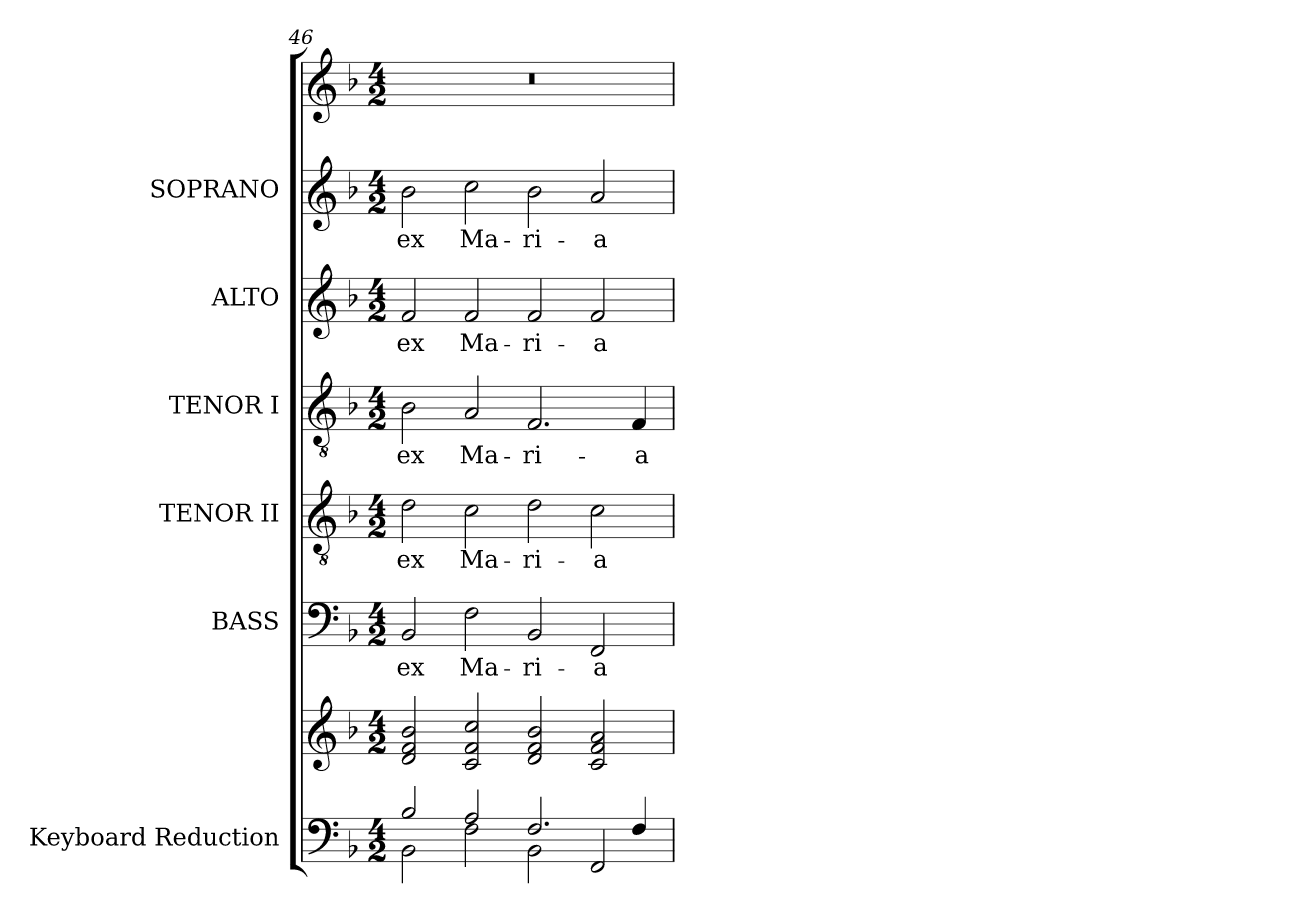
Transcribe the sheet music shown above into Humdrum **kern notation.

**kern	**kern	**kern	**text	**kern	**text	**kern	**text	**kern	**text	**kern	**text	**kern
*part7	*part7	*part6	*part6	*part5	*part5	*part4	*part4	*part3	*part3	*part2	*part2	*part1
*staff8	*staff7	*staff6	*staff6	*staff5	*staff5	*staff4	*staff4	*staff3	*staff3	*staff2	*staff2	*staff1
*I"Keyboard Reduction	*	*I"BASS	*	*I"TENOR II	*	*I"TENOR I	*	*I"ALTO	*	*I"SOPRANO	*	*
*I'Reduc.	*	*I'B.	*	*I'T. II	*	*I'T. I	*	*I'A.	*	*I'S.	*	*
!!LO:PB:g=z
*clefF4	*clefG2	*clefF4	*	*clefGv2	*	*clefGv2	*	*clefG2	*	*clefG2	*	*clefG2
*	*	*	*	*ITrd7c12	*	*ITrd7c12	*	*	*	*	*	*
*k[b-]	*k[b-]	*k[b-]	*	*k[b-]	*	*k[b-]	*	*k[b-]	*	*k[b-]	*	*k[b-]
*F:	*F:	*F:	*	*F:	*	*F:	*	*F:	*	*F:	*	*F:
*M4/2	*M4/2	*M4/2	*	*M4/2	*	*M4/2	*	*M4/2	*	*M4/2	*	*M4/2
=46	=46	=46	=46	=46	=46	=46	=46	=46	=46	=46	=46	=46
*^	*	*	*	*	*	*	*	*	*	*	*	*
!	!	!	!	!LO:LY:b:color=#000000	!	!	!	!	!	!	!	!	!
!	!	!	!	!	!	!LO:LY:b:color=#000000	!	!	!	!	!	!	!
!	!	!	!	!	!	!	!	!LO:LY:b:color=#000000	!	!	!	!	!
!	!	!	!	!	!	!	!	!	!	!LO:LY:b:color=#000000	!	!	!
!	!	!	!	!	!	!	!	!	!	!	!	!LO:LY:b:color=#000000	!LO:N:vis=1
2B-i/	2BB-i\	2di/ 2fi 2b-i	2BB-i/	ex	2Di\	ex	2BB-i\	ex	2fi/	ex	2b-i\	ex	0r
!	!	!	!	!LO:LY:b:color=#000000	!	!	!	!	!	!	!	!	!
!	!	!	!	!	!	!LO:LY:b:color=#000000	!	!	!	!	!	!	!
!	!	!	!	!	!	!	!	!LO:LY:b:color=#000000	!	!	!	!	!
!	!	!	!	!	!	!	!	!	!	!LO:LY:b:color=#000000	!	!	!
!	!	!	!	!	!	!	!	!	!	!	!	!LO:LY:b:color=#000000	!
2Ai/	2Fi\	2ci/ 2fi 2cci	2Fi\	Ma-	2Ci\	Ma-	2AAi/	Ma-	2fi/	Ma-	2cci\	Ma-	.
!	!	!	!	!LO:LY:b:color=#000000	!	!	!	!	!	!	!	!	!
!	!	!	!	!	!	!LO:LY:b:color=#000000	!	!	!	!	!	!	!
!	!	!	!	!	!	!	!	!LO:LY:b:color=#000000	!	!	!	!	!
!	!	!	!	!	!	!	!	!	!	!LO:LY:b:color=#000000	!	!	!
!	!	!	!	!	!	!	!	!	!	!	!	!LO:LY:b:color=#000000	!
2.Fi/	2BB-i\	2di/ 2fi 2b-i	2BB-i/	-ri-	2Di\	-ri-	2.FFi/	-ri-	2fi/	-ri-	2b-i\	-ri-	.
!	!	!	!	!LO:LY:b:color=#000000	!	!	!	!	!	!	!	!	!
!	!	!	!	!	!	!LO:LY:b:color=#000000	!	!	!	!	!	!	!
!	!	!	!	!	!	!	!	!	!	!LO:LY:b:color=#000000	!	!	!
!	!	!	!	!	!	!	!	!	!	!	!	!LO:LY:b:color=#000000	!
.	2FFi/	2ci/ 2fi 2ai	2FFi/	-a	2Ci\	-a	.	.	2fi/	-a	2ai/	-a	.
!	!	!	!	!	!	!	!	!LO:LY:b:color=#000000	!	!	!	!	!
4Fi/	.	.	.	.	.	.	4FFi/	-a	.	.	.	.	.
*v	*v	*	*	*	*	*	*	*	*	*	*	*	*
=	=	=	=	=	=	=	=	=	=	=	=	=
*-	*-	*-	*-	*-	*-	*-	*-	*-	*-	*-	*-	*-
